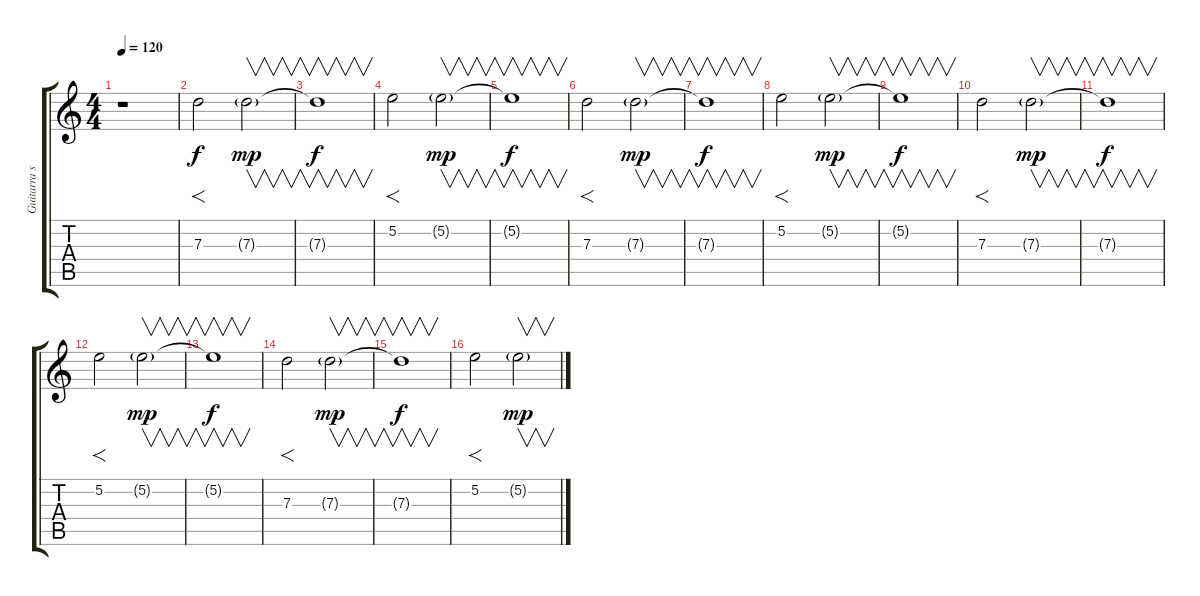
\track ("Guitarra solo" "Guitarra s") {instrument distortionguitar}
\staff {score tabs}
\tuning (E4 B3 G3 D3 A2 E2) {hide}
\ts (4 4)
\tempo 120
\clef g2
\ks c
r.1{dy mp} |
7.3.2{f dy f} 7.3{g}.2{v dy mp} |
7.3{t}.1{v dy f} |
5.2.2{f} 5.2{g}.2{v dy mp} |
5.2{t}.1{v dy f} |
7.3.2{f} 7.3{g}.2{v dy mp} |
7.3{t}.1{v dy f} |
5.2.2{f} 5.2{g}.2{v dy mp} |
5.2{t}.1{v dy f} |
7.3.2{f} 7.3{g}.2{v dy mp} |
7.3{t}.1{v dy f} |
5.2.2{f} 5.2{g}.2{v dy mp} |
5.2{t}.1{v dy f} |
7.3.2{f} 7.3{g}.2{v dy mp} |
7.3{t}.1{v dy f} |
5.2.2{f} 5.2{g}.2{v dy mp}
